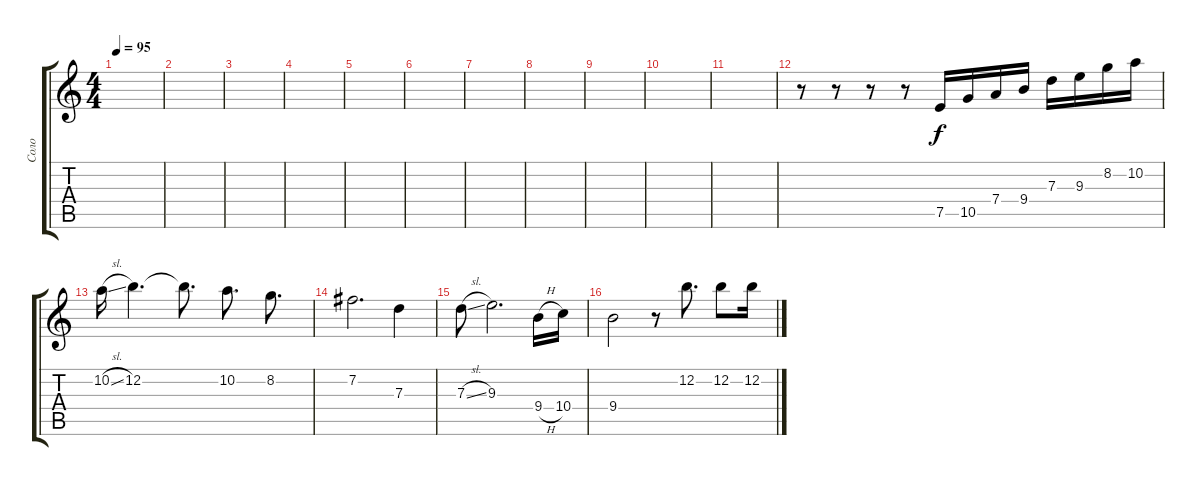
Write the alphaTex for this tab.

\track ("Соло" "Соло") {instrument distortionguitar}
\staff {score tabs}
\tuning (E4 B3 G3 D3 A2 E2) {hide}
\ts (4 4)
\tempo 95
\clef g2
\ks c
|
|
|
|
|
|
|
|
|
|
|
r.8 r.8 r.8 r.8 7.5.16 10.5.16 7.4.16 9.4.16 7.3.16 9.3.16 8.2.16 10.2.16 |
10.2{sl}.16 12.2.4{d} 12.2{t}.8{d} 10.2.8{d} 8.2.8{d} |
7.2.2{d} 7.3.4 |
7.3{sl}.8 9.3.2{d} 9.4{h}.16 10.4.16 |
9.4.2 r.8 12.2.8{d} 12.2.8 12.2.16
